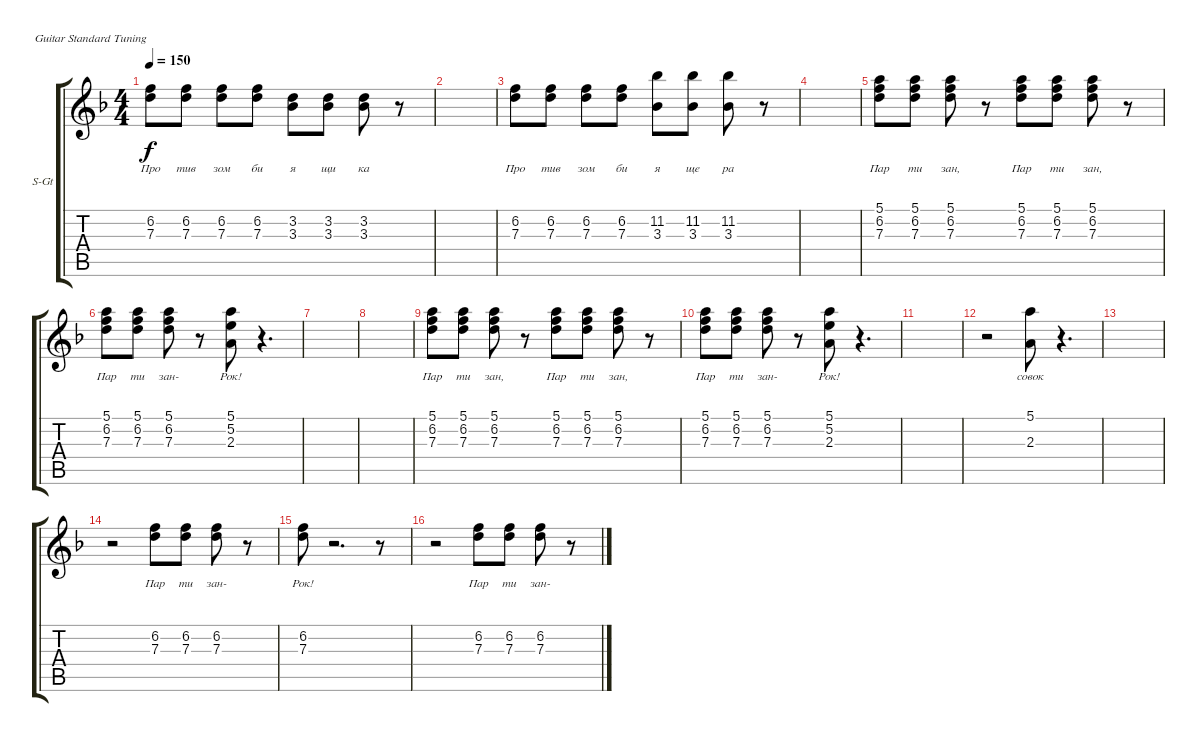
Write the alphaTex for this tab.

\defaultSystemsLayout 4
\bracketExtendMode groupsimilarinstruments
\firstSystemTrackNameOrientation horizontal
\otherSystemsTrackNameOrientation horizontal
\track ("Лэфт, Михалок, Бразил - Вокал" "S-Gt") {instrument acousticguitarsteel}
\staff {score tabs}
\tuning (E4 B3 G3 D3 A2 E2)
\ts (4 4)
\tempo 150
\clef g2
\scale
0.333333
\ks f
(7.3 6.2).8{lyrics (0 "Про") lyrics (1 "") lyrics (2 "") lyrics (3 "") lyrics (4 "") dy f} (7.3 6.2).8{lyrics (0 "тив") lyrics (1 "") lyrics (2 "") lyrics (3 "") lyrics (4 "")} (7.3 6.2).8{lyrics (0 "зом") lyrics (1 "") lyrics (2 "") lyrics (3 "") lyrics (4 "")} (7.3 6.2).8{lyrics (0 "би") lyrics (1 "") lyrics (2 "") lyrics (3 "") lyrics (4 "")} (3.3 3.2).8{lyrics (0 "я") lyrics (1 "") lyrics (2 "") lyrics (3 "") lyrics (4 "")} (3.3 3.2).8{lyrics (0 "щи") lyrics (1 "") lyrics (2 "") lyrics (3 "") lyrics (4 "")} (3.3 3.2).8{lyrics (0 "ка") lyrics (1 "") lyrics (2 "") lyrics (3 "") lyrics (4 "")} r.8 |
\scale
0.333333 |
(7.3 6.2).8{lyrics (0 "Про") lyrics (1 "") lyrics (2 "") lyrics (3 "") lyrics (4 "")} (7.3 6.2).8{lyrics (0 "тив") lyrics (1 "") lyrics (2 "") lyrics (3 "") lyrics (4 "")} (7.3 6.2).8{lyrics (0 "зом") lyrics (1 "") lyrics (2 "") lyrics (3 "") lyrics (4 "")} (7.3 6.2).8{lyrics (0 "би") lyrics (1 "") lyrics (2 "") lyrics (3 "") lyrics (4 "")} (3.3 11.2).8{lyrics (0 "я") lyrics (1 "") lyrics (2 "") lyrics (3 "") lyrics (4 "")} (3.3 11.2).8{lyrics (0 "ще") lyrics (1 "") lyrics (2 "") lyrics (3 "") lyrics (4 "")} (3.3 11.2).8{lyrics (0 "ра") lyrics (1 "") lyrics (2 "") lyrics (3 "") lyrics (4 "")} r.8 |
|
(7.3 6.2 5.1).8{lyrics (0 "Пар") lyrics (1 "") lyrics (2 "") lyrics (3 "") lyrics (4 "")} (7.3 6.2 5.1).8{lyrics (0 "ти") lyrics (1 "") lyrics (2 "") lyrics (3 "") lyrics (4 "")} (7.3 5.1 6.2).8{lyrics (0 "зан,") lyrics (1 "") lyrics (2 "") lyrics (3 "") lyrics (4 "")} r.8 (7.3 6.2 5.1).8{lyrics (0 "Пар") lyrics (1 "") lyrics (2 "") lyrics (3 "") lyrics (4 "")} (7.3 6.2 5.1).8{lyrics (0 "ти") lyrics (1 "") lyrics (2 "") lyrics (3 "") lyrics (4 "")} (7.3 6.2 5.1).8{lyrics (0 "зан,") lyrics (1 "") lyrics (2 "") lyrics (3 "") lyrics (4 "")} r.8 |
(7.3 6.2 5.1).8{lyrics (0 "Пар") lyrics (1 "") lyrics (2 "") lyrics (3 "") lyrics (4 "")} (7.3 6.2 5.1).8{lyrics (0 "ти") lyrics (1 "") lyrics (2 "") lyrics (3 "") lyrics (4 "")} (7.3 5.1 6.2).8{lyrics (0 "зан-") lyrics (1 "") lyrics (2 "") lyrics (3 "") lyrics (4 "")} r.8 (2.3 5.1 5.2).8{lyrics (0 "Рок!") lyrics (1 "") lyrics (2 "") lyrics (3 "") lyrics (4 "")} r.4{d} |
|
|
(7.3 6.2 5.1).8{lyrics (0 "Пар") lyrics (1 "") lyrics (2 "") lyrics (3 "") lyrics (4 "")} (7.3 6.2 5.1).8{lyrics (0 "ти") lyrics (1 "") lyrics (2 "") lyrics (3 "") lyrics (4 "")} (7.3 5.1 6.2).8{lyrics (0 "зан,") lyrics (1 "") lyrics (2 "") lyrics (3 "") lyrics (4 "")} r.8 (7.3 6.2 5.1).8{lyrics (0 "Пар") lyrics (1 "") lyrics (2 "") lyrics (3 "") lyrics (4 "")} (7.3 6.2 5.1).8{lyrics (0 "ти") lyrics (1 "") lyrics (2 "") lyrics (3 "") lyrics (4 "")} (7.3 6.2 5.1).8{lyrics (0 "зан,") lyrics (1 "") lyrics (2 "") lyrics (3 "") lyrics (4 "")} r.8 |
(7.3 6.2 5.1).8{lyrics (0 "Пар") lyrics (1 "") lyrics (2 "") lyrics (3 "") lyrics (4 "")} (7.3 6.2 5.1).8{lyrics (0 "ти") lyrics (1 "") lyrics (2 "") lyrics (3 "") lyrics (4 "")} (7.3 5.1 6.2).8{lyrics (0 "зан-") lyrics (1 "") lyrics (2 "") lyrics (3 "") lyrics (4 "")} r.8 (2.3 5.1 5.2).8{lyrics (0 "Рок!") lyrics (1 "") lyrics (2 "") lyrics (3 "") lyrics (4 "")} r.4{d} |
|
r.2 (2.3 5.1).8{lyrics (0 "совок") lyrics (1 "") lyrics (2 "") lyrics (3 "") lyrics (4 "")} r.4{d} |
|
r.2 (7.3 6.2).8{lyrics (0 "Пар") lyrics (1 "") lyrics (2 "") lyrics (3 "") lyrics (4 "")} (7.3 6.2).8{lyrics (0 "ти") lyrics (1 "") lyrics (2 "") lyrics (3 "") lyrics (4 "")} (7.3 6.2).8{lyrics (0 "зан-") lyrics (1 "") lyrics (2 "") lyrics (3 "") lyrics (4 "")} r.8 |
(7.3 6.2).8{lyrics (0 "Рок!") lyrics (1 "") lyrics (2 "") lyrics (3 "") lyrics (4 "")} r.2{d} r.8 |
r.2 (7.3 6.2).8{lyrics (0 "Пар") lyrics (1 "") lyrics (2 "") lyrics (3 "") lyrics (4 "")} (7.3 6.2).8{lyrics (0 "ти") lyrics (1 "") lyrics (2 "") lyrics (3 "") lyrics (4 "")} (7.3 6.2).8{lyrics (0 "зан-") lyrics (1 "") lyrics (2 "") lyrics (3 "") lyrics (4 "")} r.8
